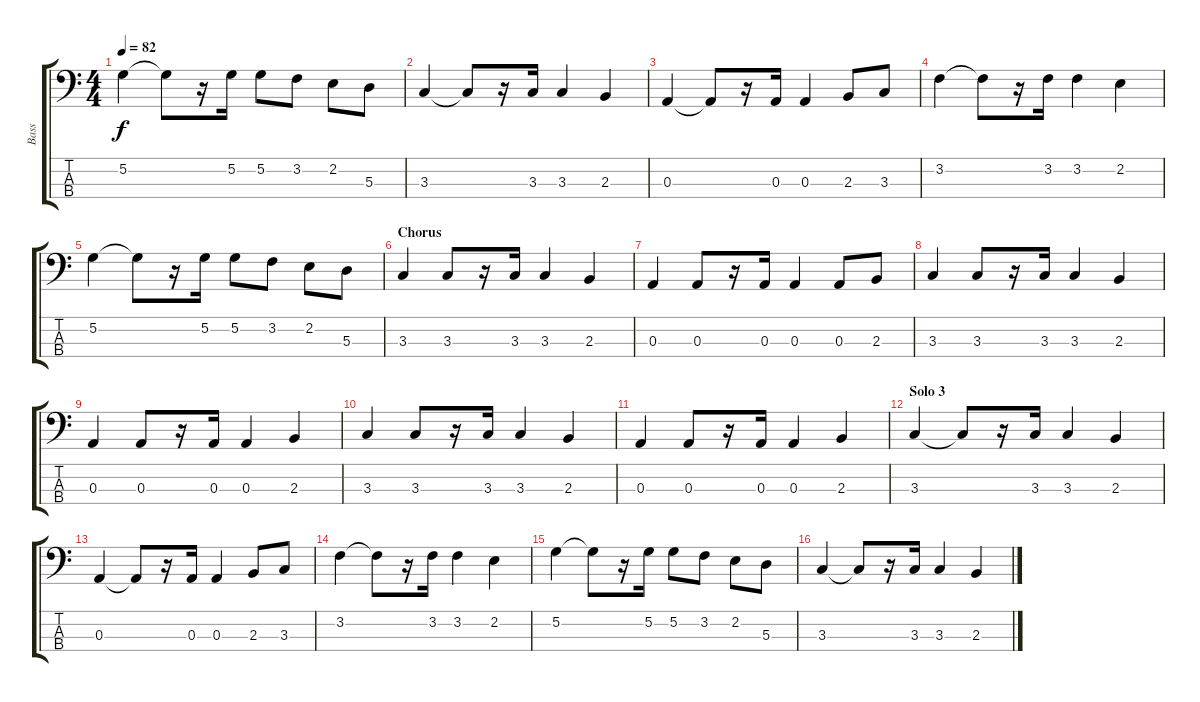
\track ("Bass" "Bass") {instrument electricbassfinger}
\staff {score tabs}
\tuning (G2 D2 A1 E1) {hide}
\ts (4 4)
\tempo 82
\clef f4
\ks c
5.2.4{dy f} 5.2{t}.8 r.16 5.2.16 5.2.8 3.2.8 2.2.8 5.3.8 |
3.3.4 3.3{t}.8 r.16 3.3.16 3.3.4 2.3.4 |
0.3.4 0.3{t}.8 r.16 0.3.16 0.3.4 2.3.8 3.3.8 |
3.2.4 3.2{t}.8 r.16 3.2.16 3.2.4 2.2.4 |
5.2.4 5.2{t}.8 r.16 5.2.16 5.2.8 3.2.8 2.2.8 5.3.8 |
\section ("" "Chorus")
3.3.4 3.3.8 r.16 3.3.16 3.3.4 2.3.4 |
0.3.4 0.3.8 r.16 0.3.16 0.3.4 0.3.8 2.3.8 |
3.3.4 3.3.8 r.16 3.3.16 3.3.4 2.3.4 |
0.3.4 0.3.8 r.16 0.3.16 0.3.4 2.3.4 |
3.3.4 3.3.8 r.16 3.3.16 3.3.4 2.3.4 |
0.3.4 0.3.8 r.16 0.3.16 0.3.4 2.3.4 |
\section ("" "Solo 3")
3.3.4 3.3{t}.8 r.16 3.3.16 3.3.4 2.3.4 |
0.3.4 0.3{t}.8 r.16 0.3.16 0.3.4 2.3.8 3.3.8 |
3.2.4 3.2{t}.8 r.16 3.2.16 3.2.4 2.2.4 |
5.2.4 5.2{t}.8 r.16 5.2.16 5.2.8 3.2.8 2.2.8 5.3.8 |
3.3.4 3.3{t}.8 r.16 3.3.16 3.3.4 2.3.4
